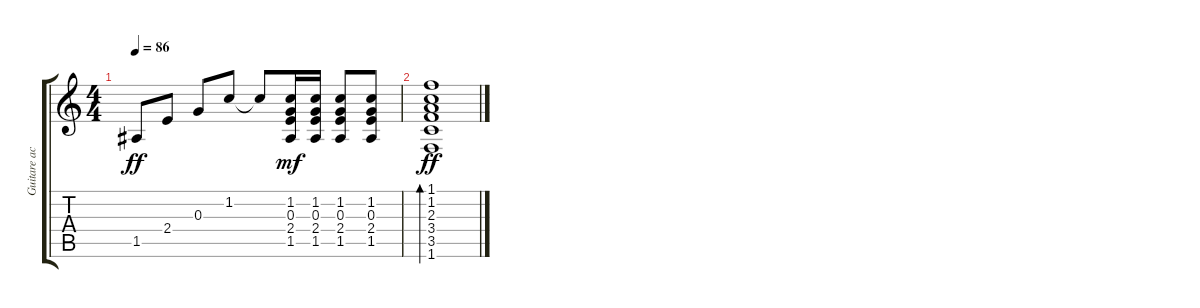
\track ("Guitare acoustique 2" "Guitare ac") {instrument acousticguitarsteel}
\staff {score tabs}
\tuning (E4 B3 G3 D3 A2 E2) {hide}
\ts (4 4)
\tempo 86
\clef g2
\ks c
1.5.8{dy ff} 2.4.8 0.3.8 1.2.8 1.2{t}.8 (1.2 0.3 2.4 1.5).16{dy mf} (1.2 0.3 2.4 1.5).16 (1.2 0.3 2.4 1.5).8 (1.2 0.3 2.4 1.5).8 |
(1.1 1.2 2.3 3.4 3.5 1.6).1{bd 120 dy ff}
